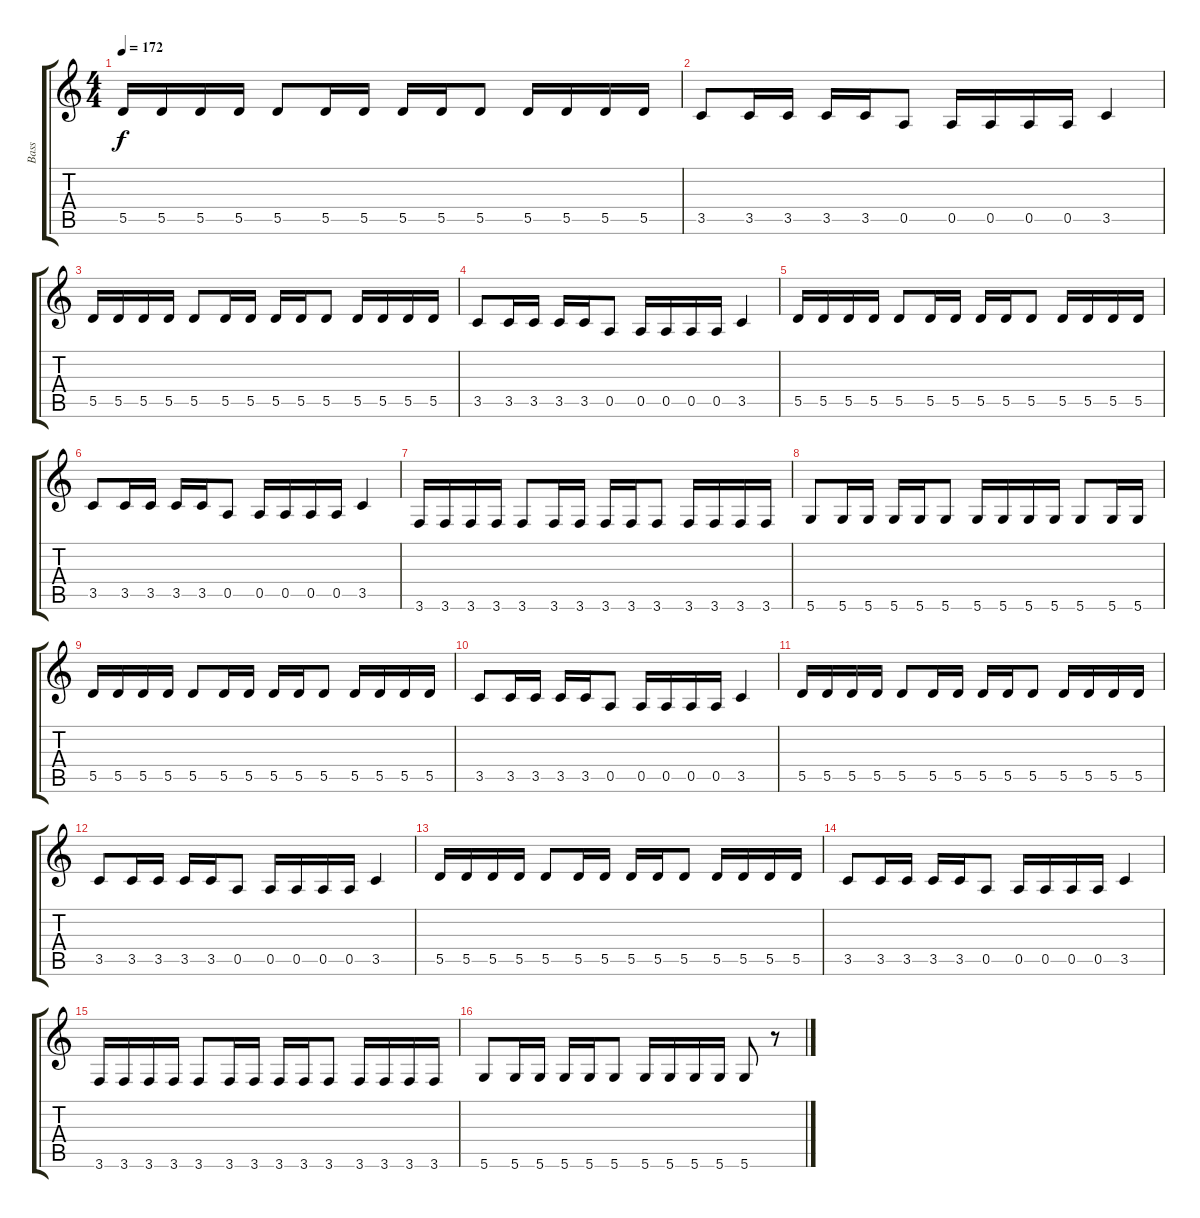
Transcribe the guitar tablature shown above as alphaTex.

\track ("Bass" "Bass") {instrument electricbassfinger}
\staff {score tabs}
\tuning (E4 B3 G3 D3 A2 D2) {hide}
\ts (4 4)
\tempo 172
\clef g2
\ks c
5.5.16{dy f} 5.5.16 5.5.16 5.5.16 5.5.8 5.5.16 5.5.16 5.5.16 5.5.16 5.5.8 5.5.16 5.5.16 5.5.16 5.5.16 |
3.5.8 3.5.16 3.5.16 3.5.16 3.5.16 0.5.8 0.5.16 0.5.16 0.5.16 0.5.16 3.5.4 |
5.5.16 5.5.16 5.5.16 5.5.16 5.5.8 5.5.16 5.5.16 5.5.16 5.5.16 5.5.8 5.5.16 5.5.16 5.5.16 5.5.16 |
3.5.8 3.5.16 3.5.16 3.5.16 3.5.16 0.5.8 0.5.16 0.5.16 0.5.16 0.5.16 3.5.4 |
5.5.16 5.5.16 5.5.16 5.5.16 5.5.8 5.5.16 5.5.16 5.5.16 5.5.16 5.5.8 5.5.16 5.5.16 5.5.16 5.5.16 |
3.5.8 3.5.16 3.5.16 3.5.16 3.5.16 0.5.8 0.5.16 0.5.16 0.5.16 0.5.16 3.5.4 |
3.6.16 3.6.16 3.6.16 3.6.16 3.6.8 3.6.16 3.6.16 3.6.16 3.6.16 3.6.8 3.6.16 3.6.16 3.6.16 3.6.16 |
5.6.8 5.6.16 5.6.16 5.6.16 5.6.16 5.6.8 5.6.16 5.6.16 5.6.16 5.6.16 5.6.8 5.6.16 5.6.16 |
5.5.16 5.5.16 5.5.16 5.5.16 5.5.8 5.5.16 5.5.16 5.5.16 5.5.16 5.5.8 5.5.16 5.5.16 5.5.16 5.5.16 |
3.5.8 3.5.16 3.5.16 3.5.16 3.5.16 0.5.8 0.5.16 0.5.16 0.5.16 0.5.16 3.5.4 |
5.5.16 5.5.16 5.5.16 5.5.16 5.5.8 5.5.16 5.5.16 5.5.16 5.5.16 5.5.8 5.5.16 5.5.16 5.5.16 5.5.16 |
3.5.8 3.5.16 3.5.16 3.5.16 3.5.16 0.5.8 0.5.16 0.5.16 0.5.16 0.5.16 3.5.4 |
5.5.16 5.5.16 5.5.16 5.5.16 5.5.8 5.5.16 5.5.16 5.5.16 5.5.16 5.5.8 5.5.16 5.5.16 5.5.16 5.5.16 |
3.5.8 3.5.16 3.5.16 3.5.16 3.5.16 0.5.8 0.5.16 0.5.16 0.5.16 0.5.16 3.5.4 |
3.6.16 3.6.16 3.6.16 3.6.16 3.6.8 3.6.16 3.6.16 3.6.16 3.6.16 3.6.8 3.6.16 3.6.16 3.6.16 3.6.16 |
5.6.8 5.6.16 5.6.16 5.6.16 5.6.16 5.6.8 5.6.16 5.6.16 5.6.16 5.6.16 5.6.8 r.8
